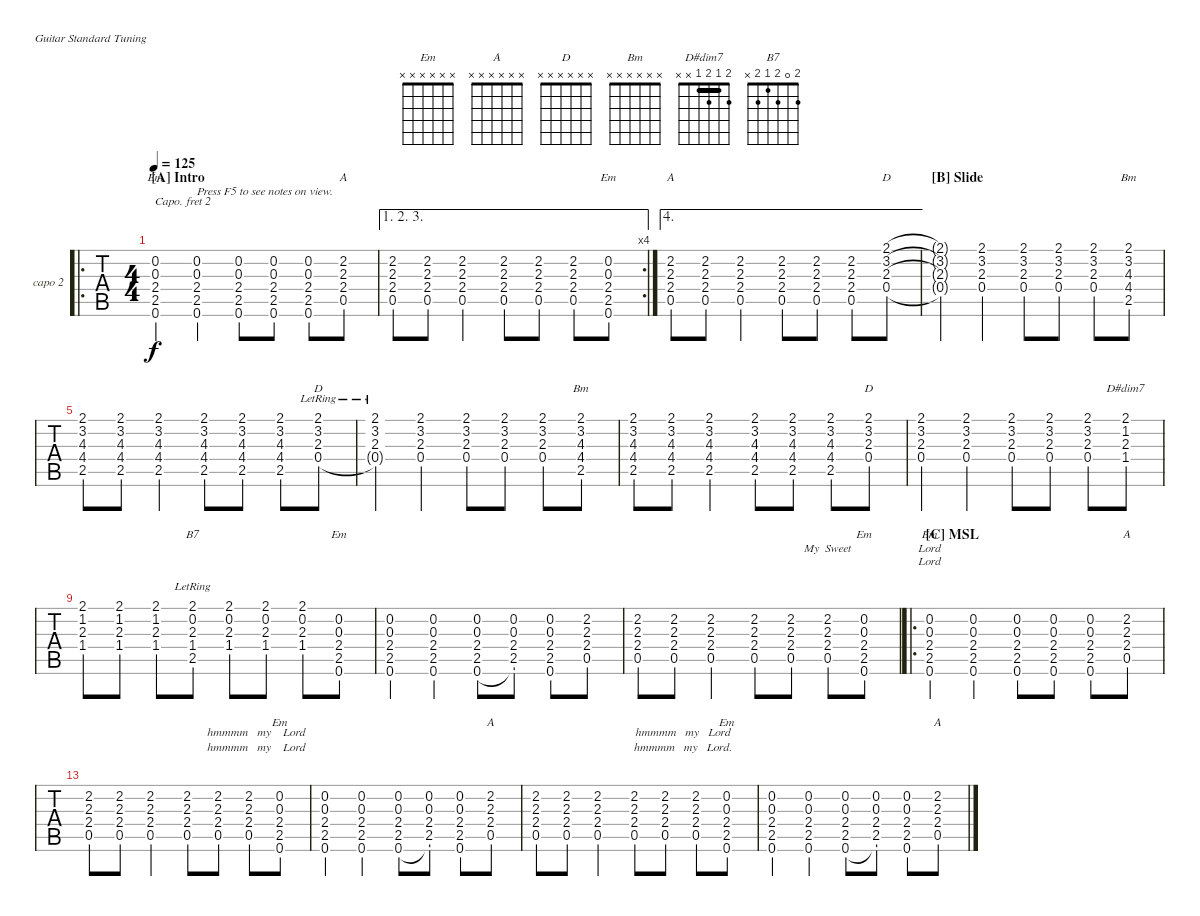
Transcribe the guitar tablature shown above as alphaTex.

\bracketExtendMode nobrackets
\firstSystemTrackNameOrientation horizontal
\otherSystemsTrackNameOrientation horizontal
\defaultBarNumberDisplay FirstOfSystem
\track ("Capo 2nd fret" "capo 2") {instrument acousticguitarsteel}
\staff {tabs}
\capo 2
\tuning (E4 B3 G3 D3 A2 E2)
\chord ("Em" x x 0 2 2 0) {showfingering false}
\chord ("A" 0 2 2 2 0 x) {showfingering false}
\chord ("Em" x x x x x x)
\chord ("A" x x x x x x)
\chord ("D" 2 3 2 0 x x) {showfingering false barre 2}
\chord ("Bm" 2 3 4 4 2 x) {showfingering false barre 2}
\chord ("D" x x x x x x)
\chord ("Bm" x x x x x x)
\chord ("D#dim7" 2 1 2 1 x x) {showfingering false barre 1}
\chord ("B7" 2 0 2 1 2 x) {showfingering false}
\ro
\ts (4 4)
\beaming (8 2 2 2 2)
\section ("A" "Intro")
\tempo 125
\clef g2
\ks c
(0.3 2.4 2.5 0.6 0.2).4{ch "Em" dy f instrument acousticguitarsteel} (0.3 2.4 2.5 0.6 0.2).4{txt "Press F5 to see notes on view."} (0.3 2.4 2.5 0.2 0.6).8 (0.3 2.4 2.5 0.6 0.2).8 (0.3 0.2 2.4 2.5 0.6).8 (2.3 2.4 2.2 0.5).8{ch "A"} |
\ae (1 2 3)
\rc 4
(2.2 2.3 2.4 0.5).8 (2.2 2.3 2.4 0.5).8 (2.2 2.3 2.4 0.5).4 (2.2 2.3 2.4 0.5).8 (2.2 2.3 2.4 0.5).8 (2.2 2.3 2.4 0.5).8 (0.2 0.3 2.4 2.5 0.6).8{ch "Em"} |
\ae 4
(2.2 2.3 2.4 0.5).8{ch "A"} (2.2 2.3 2.4 0.5).8 (2.2 2.3 2.4 0.5).4 (2.2 2.3 2.4 0.5).8 (2.2 2.3 2.4 0.5).8 (2.2 2.3 2.4 0.5).8 (2.1 3.2 2.3 0.4).8{ch "D"} |
\section ("B" "Slide")
(2.1{t} 3.2{t} 2.3{t} 0.4{t}).4 (2.1 3.2 2.3 0.4).4 (2.1 3.2 2.3 0.4).8 (2.1 3.2 2.3 0.4).8 (2.1 3.2 2.3 0.4).8 (2.1 3.2 4.3 4.4 2.5).8{ch "Bm"} |
(2.1 3.2 4.3 4.4 2.5).8 (2.1 3.2 4.3 4.4 2.5).8 (2.1 3.2 4.3 4.4 2.5).4 (2.1 3.2 4.3 4.4 2.5).8 (2.1 3.2 4.3 4.4 2.5).8 (2.1 3.2 4.3 4.4 2.5).8 (2.1{lr} 3.2{lr} 2.3{lr} 0.4{lr}).8{ch "D"} |
(2.1{lr} 3.2{lr} 2.3{lr} 0.4{lr t}).4 (2.1 3.2 2.3 0.4).4 (2.1 3.2 2.3 0.4).8 (2.1 3.2 2.3 0.4).8 (2.1 3.2 2.3 0.4).8 (2.1 3.2 4.3 4.4 2.5).8{ch "Bm"} |
(2.1 3.2 4.3 4.4 2.5).8 (2.1 3.2 4.3 4.4 2.5).8 (2.1 3.2 4.3 4.4 2.5).4 (2.1 3.2 4.3 4.4 2.5).8 (2.1 3.2 4.3 4.4 2.5).8 (2.1 3.2 4.3 4.4 2.5).8 (2.1 3.2 2.3 0.4).8{ch "D"} |
(2.1 3.2 2.3 0.4).4 (2.1 3.2 2.3 0.4).4 (2.1 3.2 2.3 0.4).8 (2.1 3.2 2.3 0.4).8 (2.1 3.2 2.3 0.4).8 (1.2{ac} 2.3 2.1 1.4).8{ch "D#dim7"} |
(1.2{ac} 2.3 2.1 1.4).8 (1.2{ac} 2.3 2.1 1.4).8 (1.2{ac} 2.3 2.1 1.4).8 (0.2{ac} 2.3 2.1 1.4 2.5{lr}).8{ch "B7"} (0.2{ac} 2.3 2.1 1.4).8 (0.2{ac} 2.3 2.1 1.4).8 (0.2{ac} 2.3 2.1 1.4).8 (0.2 0.3 2.4 0.6 2.5).8{ch "Em"} |
(0.2 0.3 2.4 2.5 0.6).4 (0.2 0.3 2.4 2.5 0.6).4 (0.2 0.3 2.4 2.5 0.6).8 (0.2 0.3 2.4 2.5 0.6{t}).8 (0.2 0.3 2.4 2.5 0.6).8 (2.2 2.3 2.4 0.5).8 |
(2.2 2.3 2.4 0.5).8{lyrics (0 "") lyrics (1 "") lyrics (2 "") lyrics (3 "") lyrics (4 "")} (2.2 2.3 2.4 0.5).8{lyrics (0 "") lyrics (1 "") lyrics (2 "") lyrics (3 "") lyrics (4 "")} (2.2 2.3 2.4 0.5).4{lyrics (0 "") lyrics (1 "") lyrics (2 "") lyrics (3 "") lyrics (4 "")} (2.2 2.3 2.4 0.5).8{lyrics (0 "") lyrics (1 "") lyrics (2 "") lyrics (3 "") lyrics (4 "")} (2.2 2.3 2.4 0.5).8{lyrics (0 "") lyrics (1 "") lyrics (2 "") lyrics (3 "") lyrics (4 "")} (2.3 2.4 2.2 0.5).8{lyrics (0 "My  Sweet ") lyrics (1 "") lyrics (2 "") lyrics (3 "") lyrics (4 "")} (0.2 0.3 2.4 2.5 0.6).8{ch "Em" lyrics (0 "") lyrics (1 "") lyrics (2 "") lyrics (3 "") lyrics (4 "")} |
\ro
\section ("C" "MSL")
(0.2 0.3 2.4 2.5 0.6).4{ch "Em" lyrics (0 "Lord") lyrics (1 "Lord") lyrics (2 "") lyrics (3 "") lyrics (4 "")} (0.2 0.3 2.4 2.5 0.6).4{lyrics (0 "") lyrics (1 "") lyrics (2 "") lyrics (3 "") lyrics (4 "")} (0.2 0.3 2.4 2.5 0.6).8{lyrics (0 "") lyrics (1 "") lyrics (2 "") lyrics (3 "") lyrics (4 "")} (0.2 0.3 2.4 2.5 0.6).8{lyrics (0 "") lyrics (1 "") lyrics (2 "") lyrics (3 "") lyrics (4 "")} (0.2 0.3 2.4 2.5 0.6).8{lyrics (0 "") lyrics (1 "") lyrics (2 "") lyrics (3 "") lyrics (4 "")} (2.2 2.3 2.4 0.5).8{ch "A" lyrics (0 "") lyrics (1 "") lyrics (2 "") lyrics (3 "") lyrics (4 "")} |
(2.2 2.3 2.4 0.5).8{lyrics (0 "") lyrics (1 "") lyrics (2 "") lyrics (3 "") lyrics (4 "")} (2.2 2.3 2.4 0.5).8{lyrics (0 "") lyrics (1 "") lyrics (2 "") lyrics (3 "") lyrics (4 "")} (2.2 2.3 2.4 0.5).4{lyrics (0 "") lyrics (1 "") lyrics (2 "") lyrics (3 "") lyrics (4 "")} (2.2 2.3 2.4 0.5).8{lyrics (0 "") lyrics (1 "") lyrics (2 "") lyrics (3 "") lyrics (4 "")} (2.2 2.3 2.4 0.5).8{lyrics (0 "") lyrics (1 "") lyrics (2 "") lyrics (3 "") lyrics (4 "")} (2.2 2.3 2.4 0.5).8{lyrics (0 "     hmmmm   my    Lord") lyrics (1 "     hmmmm   my    Lord") lyrics (2 "") lyrics (3 "") lyrics (4 "")} (0.2 0.3 2.4 2.5 0.6).8{ch "Em" lyrics (0 "") lyrics (1 "") lyrics (2 "") lyrics (3 "") lyrics (4 "")} |
(0.2 0.3 2.4 2.5 0.6).4{lyrics (0 "") lyrics (1 "") lyrics (2 "") lyrics (3 "") lyrics (4 "")} (0.2 0.3 2.4 2.5 0.6).4{lyrics (0 "") lyrics (1 "") lyrics (2 "") lyrics (3 "") lyrics (4 "")} (0.2 0.3 2.4 2.5 0.6).8{lyrics (0 "") lyrics (1 "") lyrics (2 "") lyrics (3 "") lyrics (4 "")} (0.2 0.3 2.4 2.5 0.6{t}).8{lyrics (0 "") lyrics (1 "") lyrics (2 "") lyrics (3 "") lyrics (4 "")} (0.2 0.3 2.4 2.5 0.6).8{lyrics (0 "") lyrics (1 "") lyrics (2 "") lyrics (3 "") lyrics (4 "")} (2.2 2.3 2.4 0.5).8{ch "A" lyrics (0 "") lyrics (1 "") lyrics (2 "") lyrics (3 "") lyrics (4 "")} |
(2.2 2.3 2.4 0.5).8{lyrics (0 "") lyrics (1 "") lyrics (2 "") lyrics (3 "") lyrics (4 "")} (2.2 2.3 2.4 0.5).8{lyrics (0 "") lyrics (1 "") lyrics (2 "") lyrics (3 "") lyrics (4 "")} (2.2 2.3 2.4 0.5).4{lyrics (0 "") lyrics (1 "") lyrics (2 "") lyrics (3 "") lyrics (4 "")} (2.2 2.3 2.4 0.5).8{lyrics (0 "") lyrics (1 "") lyrics (2 "") lyrics (3 "") lyrics (4 "")} (2.2 2.3 2.4 0.5).8{lyrics (0 "            hmmmm   my   Lord") lyrics (1 "            hmmmm   my   Lord.") lyrics (2 "") lyrics (3 "") lyrics (4 "")} (2.2 2.3 2.4 0.5).8{lyrics (0 "") lyrics (1 "") lyrics (2 "") lyrics (3 "") lyrics (4 "")} (0.2 0.3 2.4 2.5 0.6).8{ch "Em" lyrics (0 "") lyrics (1 "") lyrics (2 "") lyrics (3 "") lyrics (4 "")} |
(0.2 0.3 2.4 2.5 0.6).4{lyrics (0 "") lyrics (1 "") lyrics (2 "") lyrics (3 "") lyrics (4 "")} (0.2 0.3 2.4 2.5 0.6).4{lyrics (0 "") lyrics (1 "") lyrics (2 "") lyrics (3 "") lyrics (4 "")} (0.2 0.3 2.4 2.5 0.6).8{lyrics (0 "") lyrics (1 "") lyrics (2 "") lyrics (3 "") lyrics (4 "")} (0.2 0.3 2.4 2.5 0.6{t}).8{lyrics (0 "") lyrics (1 "") lyrics (2 "") lyrics (3 "") lyrics (4 "")} (0.2 0.3 2.4 2.5 0.6).8{lyrics (0 "") lyrics (1 "") lyrics (2 "") lyrics (3 "") lyrics (4 "")} (2.2 2.3 2.4 0.5).8{ch "A" lyrics (0 "") lyrics (1 "") lyrics (2 "") lyrics (3 "") lyrics (4 "")}
